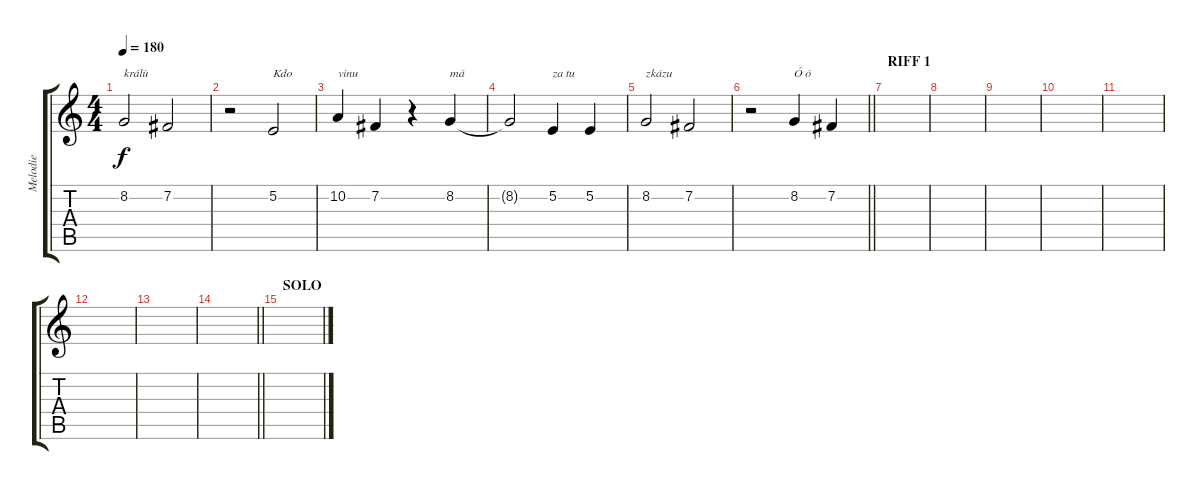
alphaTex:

\track ("Melodie" "Melodie") {instrument synthbrass1}
\staff {score tabs}
\tuning (E4 B3 G3 D3 A2 E2) {hide}
\ts (4 4)
\tempo 180
\clef g2
\ks c
8.2.2{txt "králù" dy f} 7.2.2 |
r.2 5.2.2{txt "Kdo"} |
10.2.4{txt "vinu"} 7.2.4 r.4 8.2.4{txt "má"} |
8.2{t}.2 5.2.4{txt "za tu"} 5.2.4 |
8.2.2{txt "zkázu"} 7.2.2 |
\barLineRight lightlight
r.2 8.2.4{txt "Ó ó"} 7.2.4 |
\section ("" "RIFF 1")
|
|
|
|
|
|
|
\barLineRight lightlight
|
\section ("" "SOLO")
